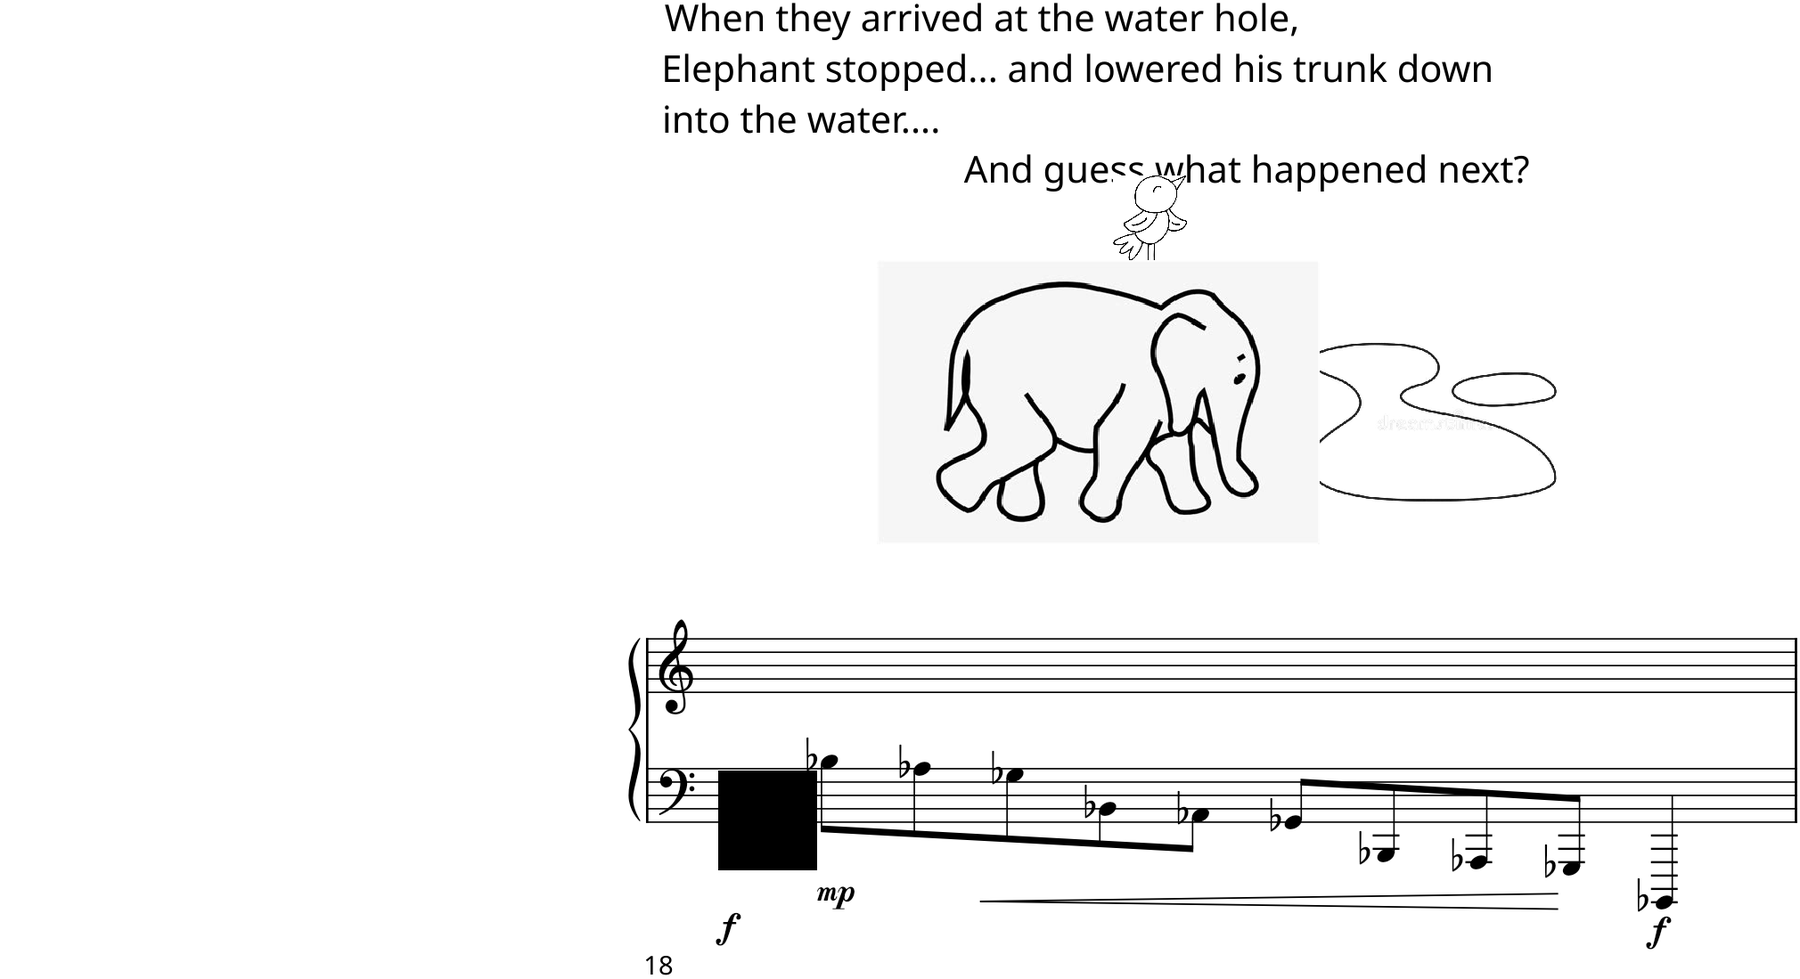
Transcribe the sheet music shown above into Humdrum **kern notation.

**kern	**kern	**dynam
*part1	*part1	*part1
*staff2	*staff1	*staff1/2
*I"Piano	*	*
*I'Pno.	*	*
!!LO:PB:g=z
*clefF4	*clefG2	*
*k[]	*k[]	*
*M6/4	*M6/4	*
=15	=15	=15
!	!	!LO:DY:b=2
8ryy	1.ryy	f
!	!	!LO:DY:b=2
8B-X\L	.	mp
8A-X\	.	.
8G-X\	.	.
8BB-X\	.	.
8AA-X\J	.	.
8GG-X/L	.	.
8BBB-X/	.	.
8AAA-X/	.	.
8GGG-X/J	.	.
!	!	!LO:DY:b=2
4BBBB-X/	.	f
=	=	=
*-	*-	*-
